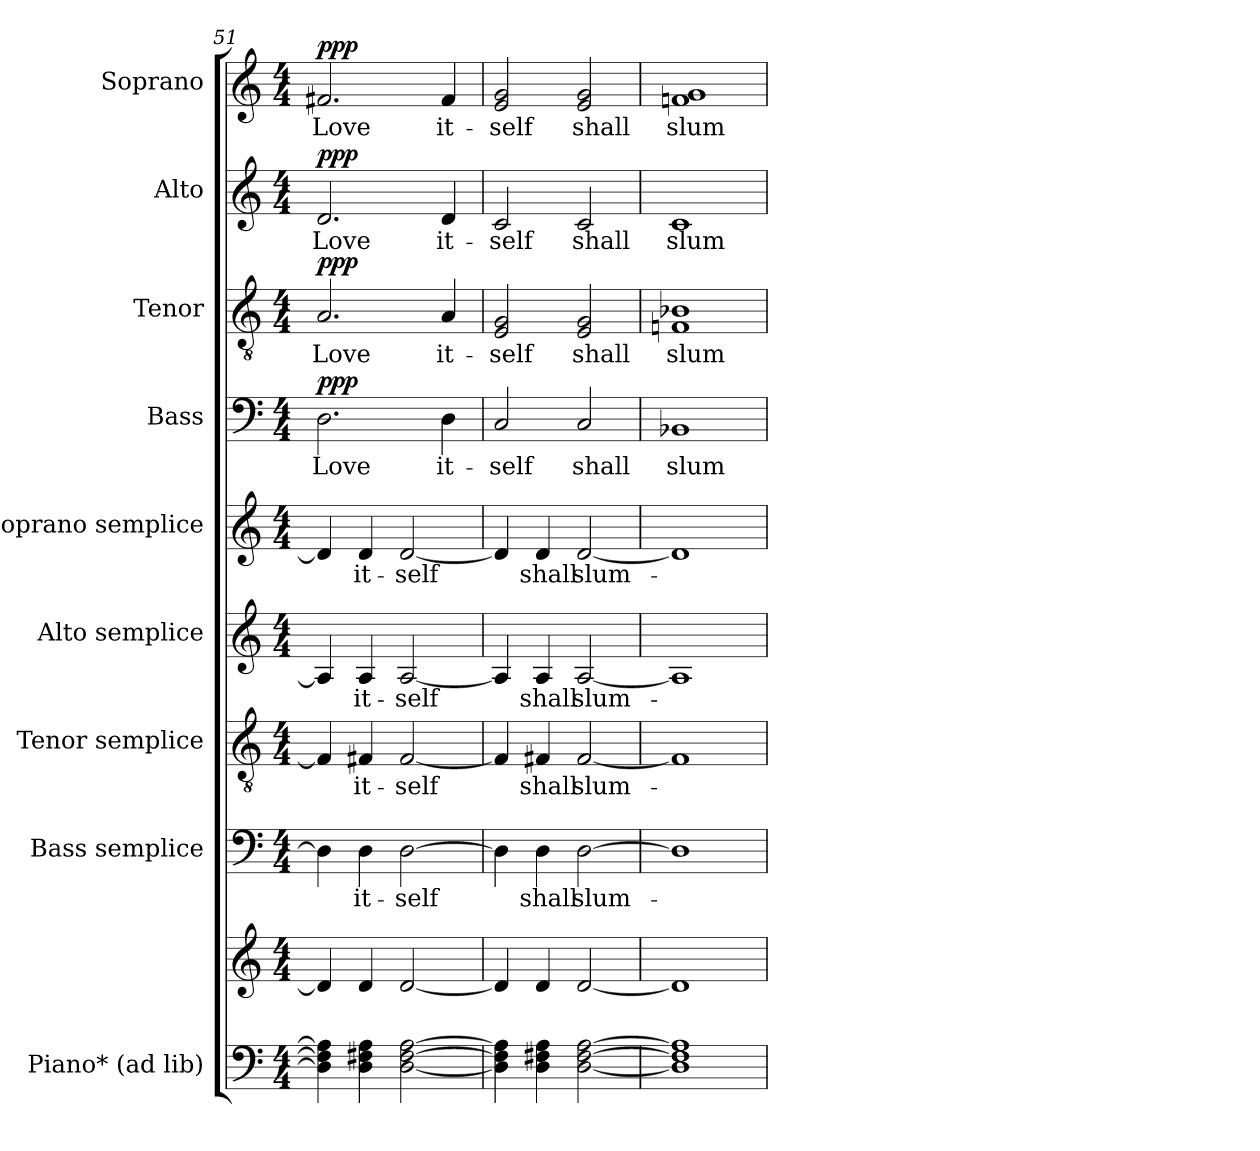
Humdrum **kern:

**kern	**kern	**kern	**text	**kern	**text	**kern	**text	**kern	**text	**kern	**text	**dynam	**kern	**text	**dynam	**kern	**text	**dynam	**kern	**text	**dynam
*part9	*part9	*part8	*part8	*part7	*part7	*part6	*part6	*part5	*part5	*part4	*part4	*part4	*part3	*part3	*part3	*part2	*part2	*part2	*part1	*part1	*part1
*staff10	*staff9	*staff8	*staff8	*staff7	*staff7	*staff6	*staff6	*staff5	*staff5	*staff4	*staff4	*staff4	*staff3	*staff3	*staff3	*staff2	*staff2	*staff2	*staff1	*staff1	*staff1
*I"Piano* (ad lib)	*	*I"Bass semplice	*	*I"Tenor semplice	*	*I"Alto semplice	*	*I"Soprano semplice	*	*I"Bass	*	*	*I"Tenor	*	*	*I"Alto	*	*	*I"Soprano	*	*
*	*	*I'B.	*	*I'T.	*	*I'A.	*	*I'S.	*	*I'B.	*	*	*I'T.	*	*	*I'A.	*	*	*I'S.	*	*
*clefF4	*clefG2	*clefF4	*	*clefGv2	*	*clefG2	*	*clefG2	*	*clefF4	*	*	*clefGv2	*	*	*clefG2	*	*	*clefG2	*	*
*	*	*	*	*ITrd7c12	*	*	*	*	*	*	*	*	*ITrd7c12	*	*	*	*	*	*	*	*
*k[]	*k[]	*k[]	*	*k[]	*	*k[]	*	*k[]	*	*k[]	*	*	*k[]	*	*	*k[]	*	*	*k[]	*	*
*C:	*C:	*C:	*	*C:	*	*C:	*	*C:	*	*C:	*	*	*C:	*	*	*C:	*	*	*C:	*	*
*M4/4	*M4/4	*M4/4	*	*M4/4	*	*M4/4	*	*M4/4	*	*M4/4	*	*	*M4/4	*	*	*M4/4	*	*	*M4/4	*	*
=51	=51	=51	=51	=51	=51	=51	=51	=51	=51	=51	=51	=51	=51	=51	=51	=51	=51	=51	=51	=51	=51
!	!	!	!	!	!	!	!	!	!	!	!LO:LY:b:color=#000000	!	!	!	!	!	!	!	!	!	!
!	!	!	!	!	!	!	!	!	!	!	!	!	!	!LO:LY:b:color=#000000	!	!	!	!	!	!	!
!	!	!	!	!	!	!	!	!	!	!	!	!	!	!	!	!	!LO:LY:b:color=#000000	!	!	!	!
!	!	!	!	!	!	!	!	!	!	!	!	!	!	!	!	!	!	!	!	!LO:LY:b:color=#000000	!
4Di\] 4F#i] 4Ai]	4di/]	4Di\]	.	4FF#i/]	.	4Ai/]	.	4di/]	.	2.Di\	Love	ppp	2.AAi/	Love	ppp	2.di/	Love	ppp	2.f#Xi/	Love	ppp
!	!	!	!LO:LY:b:color=#000000	!	!	!	!	!	!	!	!	!	!	!	!	!	!	!	!	!	!
!	!	!	!	!	!LO:LY:b:color=#000000	!	!	!	!	!	!	!	!	!	!	!	!	!	!	!	!
!	!	!	!	!	!	!	!LO:LY:b:color=#000000	!	!	!	!	!	!	!	!	!	!	!	!	!	!
!	!	!	!	!	!	!	!	!	!LO:LY:b:color=#000000	!	!	!	!	!	!	!	!	!	!	!	!
4Di\ 4F#Xi 4Ai	4di/	4Di\	it-	4FF#Xi/	it-	4Ai/	it-	4di/	it-	.	.	.	.	.	.	.	.	.	.	.	.
!	!	!	!LO:LY:b:color=#000000	!	!	!	!	!	!	!	!	!	!	!	!	!	!	!	!	!	!
!	!	!	!	!	!LO:LY:b:color=#000000	!	!	!	!	!	!	!	!	!	!	!	!	!	!	!	!
!	!	!	!	!	!	!	!LO:LY:b:color=#000000	!	!	!	!	!	!	!	!	!	!	!	!	!	!
!	!	!	!	!	!	!	!	!	!LO:LY:b:color=#000000	!	!	!	!	!	!	!	!	!	!	!	!
[2Di\ [2F#i [2Ai	[2di/	[2Di\	-self	[2FF#i/	-self	[2Ai/	-self	[2di/	-self	.	.	.	.	.	.	.	.	.	.	.	.
!	!	!	!	!	!	!	!	!	!	!	!LO:LY:b:color=#000000	!	!	!	!	!	!	!	!	!	!
!	!	!	!	!	!	!	!	!	!	!	!	!	!	!LO:LY:b:color=#000000	!	!	!	!	!	!	!
!	!	!	!	!	!	!	!	!	!	!	!	!	!	!	!	!	!LO:LY:b:color=#000000	!	!	!	!
!	!	!	!	!	!	!	!	!	!	!	!	!	!	!	!	!	!	!	!	!LO:LY:b:color=#000000	!
.	.	.	.	.	.	.	.	.	.	4Di\	it-	.	4AAi/	it-	.	4di/	it-	.	4f#i/	it-	.
=52	=52	=52	=52	=52	=52	=52	=52	=52	=52	=52	=52	=52	=52	=52	=52	=52	=52	=52	=52	=52	=52
!	!	!	!	!	!	!	!	!	!	!	!LO:LY:b:color=#000000	!	!	!	!	!	!	!	!	!	!
!	!	!	!	!	!	!	!	!	!	!	!	!	!	!LO:LY:b:color=#000000	!	!	!	!	!	!	!
!	!	!	!	!	!	!	!	!	!	!	!	!	!	!	!	!	!LO:LY:b:color=#000000	!	!	!	!
!	!	!	!	!	!	!	!	!	!	!	!	!	!	!	!	!	!	!	!	!LO:LY:b:color=#000000	!
4Di\] 4F#i] 4Ai]	4di/]	4Di\]	.	4FF#i/]	.	4Ai/]	.	4di/]	.	2Ci/	-self	.	2EEi/ 2GGi	-self	.	2ci/	-self	.	2ei/ 2gi	-self	.
!	!	!	!LO:LY:b:color=#000000	!	!	!	!	!	!	!	!	!	!	!	!	!	!	!	!	!	!
!	!	!	!	!	!LO:LY:b:color=#000000	!	!	!	!	!	!	!	!	!	!	!	!	!	!	!	!
!	!	!	!	!	!	!	!LO:LY:b:color=#000000	!	!	!	!	!	!	!	!	!	!	!	!	!	!
!	!	!	!	!	!	!	!	!	!LO:LY:b:color=#000000	!	!	!	!	!	!	!	!	!	!	!	!
4Di\ 4F#Xi 4Ai	4di/	4Di\	shall	4FF#Xi/	shall	4Ai/	shall	4di/	shall	.	.	.	.	.	.	.	.	.	.	.	.
!	!	!	!LO:LY:b:color=#000000	!	!	!	!	!	!	!	!	!	!	!	!	!	!	!	!	!	!
!	!	!	!	!	!LO:LY:b:color=#000000	!	!	!	!	!	!	!	!	!	!	!	!	!	!	!	!
!	!	!	!	!	!	!	!LO:LY:b:color=#000000	!	!	!	!	!	!	!	!	!	!	!	!	!	!
!	!	!	!	!	!	!	!	!	!LO:LY:b:color=#000000	!	!	!	!	!	!	!	!	!	!	!	!
!	!	!	!	!	!	!	!	!	!	!	!LO:LY:b:color=#000000	!	!	!	!	!	!	!	!	!	!
!	!	!	!	!	!	!	!	!	!	!	!	!	!	!LO:LY:b:color=#000000	!	!	!	!	!	!	!
!	!	!	!	!	!	!	!	!	!	!	!	!	!	!	!	!	!LO:LY:b:color=#000000	!	!	!	!
!	!	!	!	!	!	!	!	!	!	!	!	!	!	!	!	!	!	!	!	!LO:LY:b:color=#000000	!
[2Di\ [2F#i [2Ai	[2di/	[2Di\	slum-	[2FF#i/	slum-	[2Ai/	slum-	[2di/	slum-	2Ci/	shall	.	2EEi/ 2GGi	shall	.	2ci/	shall	.	2ei/ 2gi	shall	.
=53	=53	=53	=53	=53	=53	=53	=53	=53	=53	=53	=53	=53	=53	=53	=53	=53	=53	=53	=53	=53	=53
!	!	!	!	!	!	!	!	!	!	!	!LO:LY:b:color=#000000	!	!	!	!	!	!	!	!	!	!
!	!	!	!	!	!	!	!	!	!	!	!	!	!	!LO:LY:b:color=#000000	!	!	!	!	!	!	!
!	!	!	!	!	!	!	!	!	!	!	!	!	!	!	!	!	!LO:LY:b:color=#000000	!	!	!	!
!	!	!	!	!	!	!	!	!	!	!	!	!	!	!	!	!	!	!	!	!LO:LY:b:color=#000000	!
1Di] 1F#i] 1Ai]	1di]	1Di]	.	1FF#i]	.	1Ai]	.	1di]	.	1BB-Xi	slum-	.	1FFni 1BB-Xi	slum-	.	1ci	slum-	.	1fni 1gi	slum-	.
=	=	=	=	=	=	=	=	=	=	=	=	=	=	=	=	=	=	=	=	=	=
*-	*-	*-	*-	*-	*-	*-	*-	*-	*-	*-	*-	*-	*-	*-	*-	*-	*-	*-	*-	*-	*-
